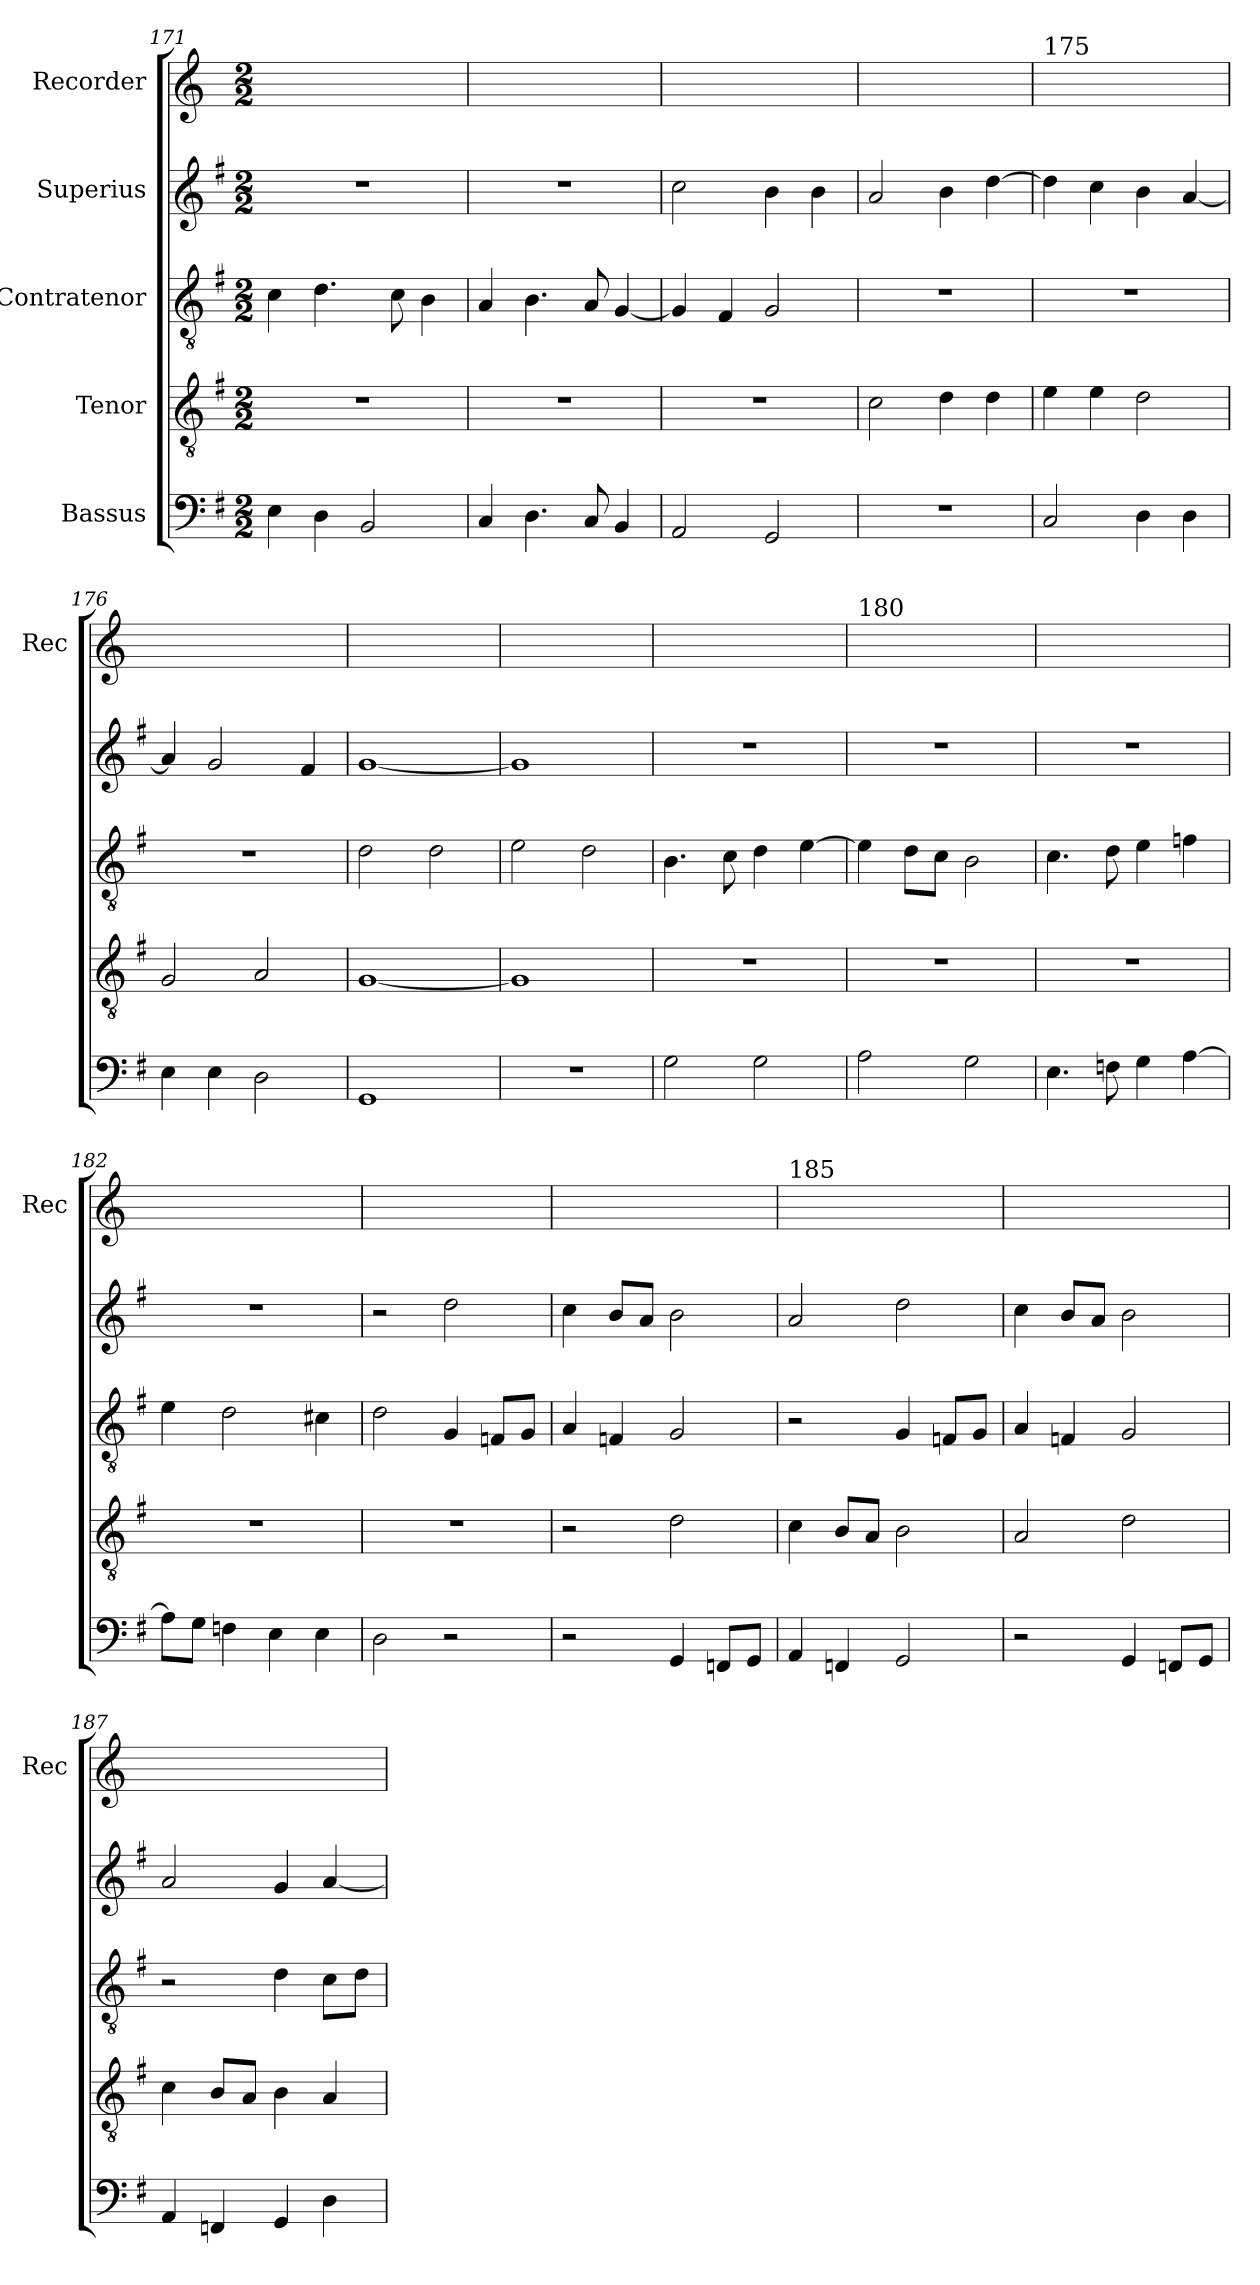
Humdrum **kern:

**kern	**kern	**kern	**kern	**kern
*part5	*part4	*part3	*part2	*part1
*staff5	*staff4	*staff3	*staff2	*staff1
*I"Bassus	*I"Tenor	*I"Contratenor	*I"Superius	*I"Recorder
*	*	*	*	*I'Rec
*clefF4	*clefGv2	*clefGv2	*clefG2	*clefG2
*k[f#]	*k[f#]	*k[f#]	*k[f#]	*k[]
*M2/2	*M2/2	*M2/2	*M2/2	*M2/2
=171	=171	=171	=171	=171
4E\	1r	4c\	1r	1ryy
4D\	.	4.d\	.	.
2BB/	.	.	.	.
.	.	8c\	.	.
.	.	4B\	.	.
=172	=172	=172	=172	=172
4C/	1r	4A/	1r	1ryy
4.D\	.	4.B\	.	.
8C/	.	8A/	.	.
4BB/	.	[4G/	.	.
=173	=173	=173	=173	=173
2AA/	1r	4G/]	2cc\	1ryy
.	.	4F#/	.	.
2GG/	.	2G/	4b\	.
.	.	.	4b\	.
=174	=174	=174	=174	=174
1r	2c\	1r	2a/	1ryy
.	4d\	.	4b\	.
.	4d\	.	[4dd\	.
=175	=175	=175	=175	=175
!	!	!	!	!LO:TX:a:t=175
2C/	4e\	1r	4dd\]	1ryy
.	4e\	.	4cc\	.
4D\	2d\	.	4b\	.
4D\	.	.	[4a/	.
=176	=176	=176	=176	=176
4E\	2G/	1r	4a/]	1ryy
4E\	.	.	2g/	.
2D\	2A/	.	.	.
.	.	.	4f#/	.
!!LO:LB:g=z
=177	=177	=177	=177	=177
1GG	[1G	2d\	[1g	1ryy
.	.	2d\	.	.
=178	=178	=178	=178	=178
1r	1G]	2e\	1g]	1ryy
.	.	2d\	.	.
=179	=179	=179	=179	=179
2G\	1r	4.B\	1r	1ryy
.	.	8c\	.	.
2G\	.	4d\	.	.
.	.	[4e\	.	.
=180	=180	=180	=180	=180
!	!	!	!	!LO:TX:a:t=180
2A\	1r	4e\]	1r	1ryy
.	.	8d\L	.	.
.	.	8c\J	.	.
2G\	.	2B\	.	.
=181	=181	=181	=181	=181
4.E\	1r	4.c\	1r	1ryy
8Fn\	.	8d\	.	.
4G\	.	4e\	.	.
[4A\	.	4fn\	.	.
=182	=182	=182	=182	=182
8A\L]	1r	4e\	1r	1ryy
8G\J	.	.	.	.
4Fn\	.	2d\	.	.
4E\	.	.	.	.
4E\	.	4c#X\	.	.
=183	=183	=183	=183	=183
2D\	1r	2d\	2r	1ryy
2r	.	4G/	2dd\	.
.	.	8Fn/L	.	.
.	.	8G/J	.	.
!!LO:LB:g=z
=184	=184	=184	=184	=184
2r	2r	4A/	4cc\	1ryy
.	.	4Fn/	8b/L	.
.	.	.	8a/J	.
4GG/	2d\	2G/	2b\	.
8FFn/L	.	.	.	.
8GG/J	.	.	.	.
=185	=185	=185	=185	=185
!	!	!	!	!LO:TX:a:t=185
4AA/	4c\	2r	2a/	1ryy
4FFn/	8B/L	.	.	.
.	8A/J	.	.	.
2GG/	2B\	4G/	2dd\	.
.	.	8Fn/L	.	.
.	.	8G/J	.	.
=186	=186	=186	=186	=186
2r	2A/	4A/	4cc\	1ryy
.	.	4Fn/	8b/L	.
.	.	.	8a/J	.
4GG/	2d\	2G/	2b\	.
8FFn/L	.	.	.	.
8GG/J	.	.	.	.
=187	=187	=187	=187	=187
4AA/	4c\	2r	2a/	1ryy
4FFn/	8B/L	.	.	.
.	8A/J	.	.	.
4GG/	4B\	4d\	4g/	.
4D\	4A/	8c\L	[4a/	.
.	.	8d\J	.	.
=	=	=	=	=
*-	*-	*-	*-	*-
